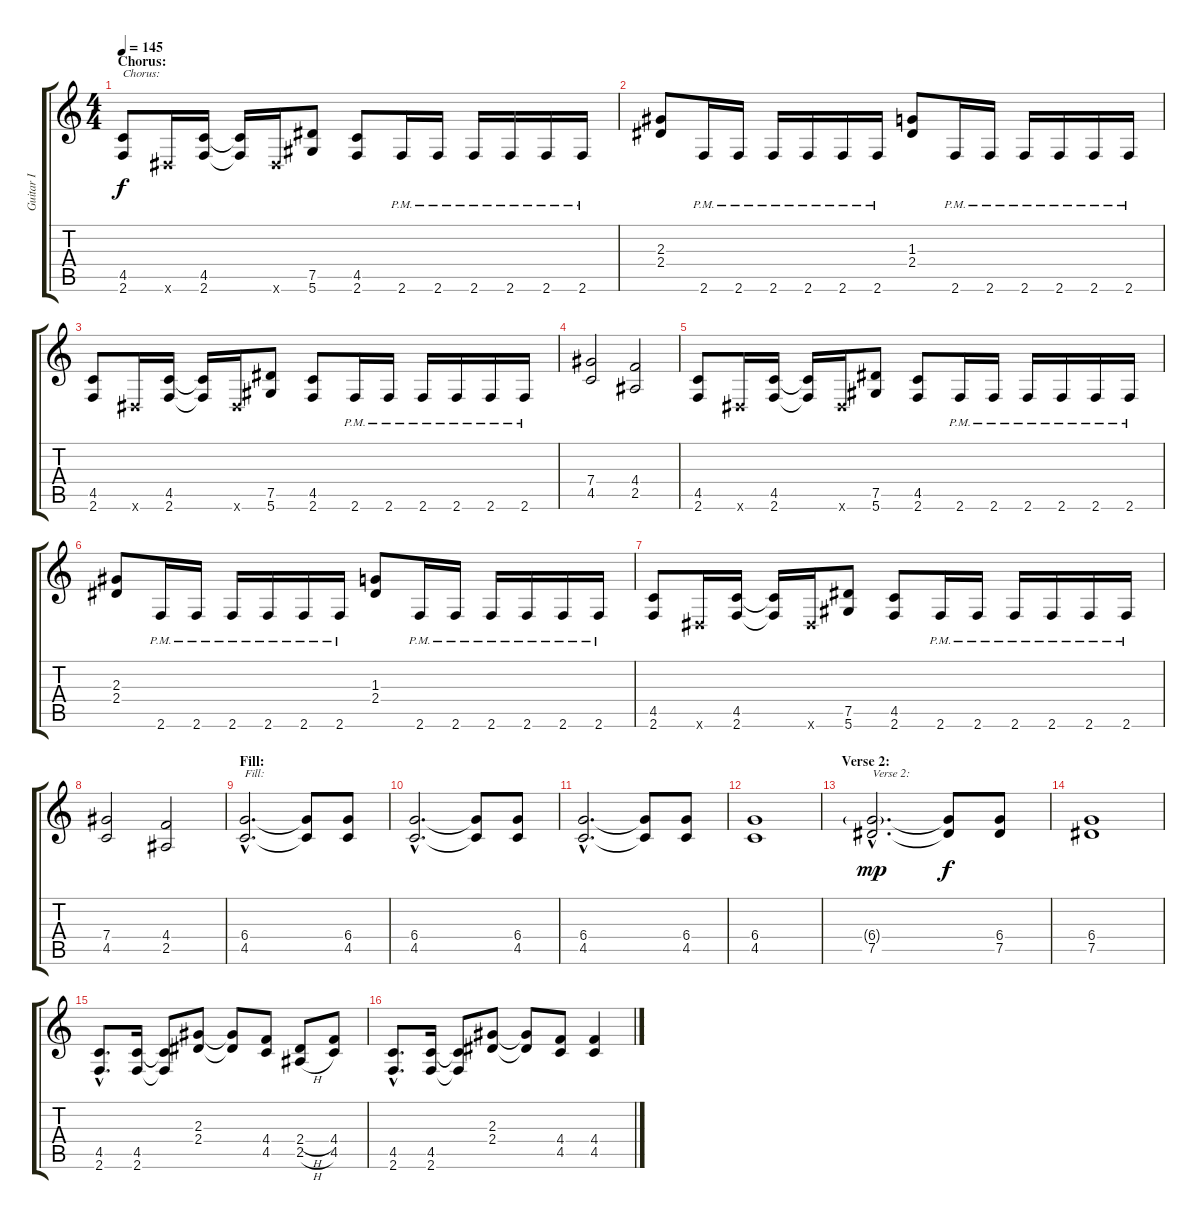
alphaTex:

\track ("Guitar I" "Guitar I") {instrument distortionguitar}
\staff {score tabs}
\tuning (Eb4 Bb3 Gb3 Db3 Ab2 Eb2) {hide}
\ts (4 4)
\section ("" "Chorus:")
\tempo 145
\clef g2
\ks c
(4.5 2.6).8{txt "Chorus:" dy f} 0.6{x}.16 (4.5 2.6).16 (4.5{t} 2.6{t}).16 0.6{x}.16 (7.5 5.6).8 (4.5 2.6).8 2.6{pm}.16 2.6{pm}.16 2.6{pm}.16 2.6{pm}.16 2.6{pm}.16 2.6{pm}.16 |
(2.3 2.4).8 2.6{pm}.16 2.6{pm}.16 2.6{pm}.16 2.6{pm}.16 2.6{pm}.16 2.6{pm}.16 (1.3 2.4).8 2.6{pm}.16 2.6{pm}.16 2.6{pm}.16 2.6{pm}.16 2.6{pm}.16 2.6{pm}.16 |
(4.5 2.6).8 0.6{x}.16 (4.5 2.6).16 (4.5{t} 2.6{t}).16 0.6{x}.16 (7.5 5.6).8 (4.5 2.6).8 2.6{pm}.16 2.6{pm}.16 2.6{pm}.16 2.6{pm}.16 2.6{pm}.16 2.6{pm}.16 |
(7.4 4.5).2 (4.4 2.5).2 |
(4.5 2.6).8 0.6{x}.16 (4.5 2.6).16 (4.5{t} 2.6{t}).16 0.6{x}.16 (7.5 5.6).8 (4.5 2.6).8 2.6{pm}.16 2.6{pm}.16 2.6{pm}.16 2.6{pm}.16 2.6{pm}.16 2.6{pm}.16 |
(2.3 2.4).8 2.6{pm}.16 2.6{pm}.16 2.6{pm}.16 2.6{pm}.16 2.6{pm}.16 2.6{pm}.16 (1.3 2.4).8 2.6{pm}.16 2.6{pm}.16 2.6{pm}.16 2.6{pm}.16 2.6{pm}.16 2.6{pm}.16 |
(4.5 2.6).8 0.6{x}.16 (4.5 2.6).16 (4.5{t} 2.6{t}).16 0.6{x}.16 (7.5 5.6).8 (4.5 2.6).8 2.6{pm}.16 2.6{pm}.16 2.6{pm}.16 2.6{pm}.16 2.6{pm}.16 2.6{pm}.16 |
(7.4 4.5).2 (4.4 2.5).2 |
\section ("" "Fill:")
(6.4{hac} 4.5{hac}).2{d txt "Fill:"} (6.4{t} 4.5{t}).8 (6.4 4.5).8 |
(6.4{hac} 4.5{hac}).2{d} (6.4{t} 4.5{t}).8 (6.4 4.5).8 |
(6.4{hac} 4.5{hac}).2{d} (6.4{t} 4.5{t}).8 (6.4 4.5).8 |
(6.4 4.5).1 |
\section ("" "Verse 2:")
(6.4{g hac} 7.5{hac}).2{d txt "Verse 2:" dy mp} (6.4{t} 7.5{t}).8{dy f} (6.4 7.5).8 |
(6.4 7.5).1 |
(4.5{hac} 2.6{hac}).8{d} (4.5 2.6).16 (4.5{t} 2.6{t}).8 (2.3 2.4).8 (2.3{t} 2.4{t}).8 (4.4 4.5).8 (2.4{h} 2.5{h}).8 (4.4 4.5).8 |
(4.5{hac} 2.6{hac}).8{d} (4.5 2.6).16 (4.5{t} 2.6{t}).8 (2.3 2.4).8 (2.3{t} 2.4{t}).8 (4.4 4.5).8 (4.4 4.5).4
